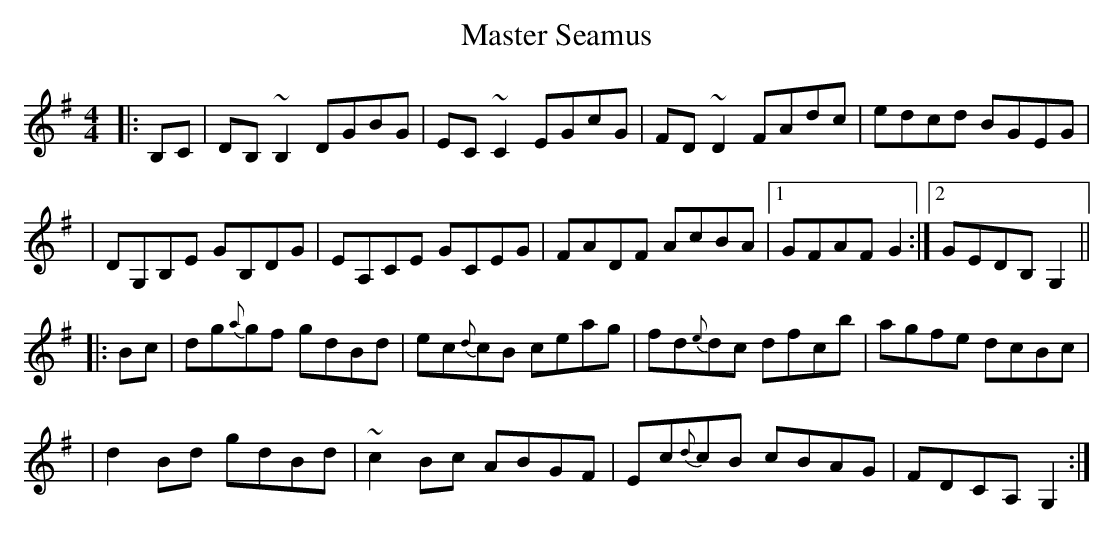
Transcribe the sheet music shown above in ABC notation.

X:1
T: Master Seamus
M: 4/4
L: 1/8
K: Gmaj
|:B,C|DB,~B,2 DGBG|EC ~C2 EGcG|FD ~D2 FAdc|edcd BGEG|
|DG,B,E GB,DG|EA,CE GCEG|FADF AcBA|1 GFAF G2:|2 GEDB, G,2||
|:Bc|dg{a}gf gdBd|ec{d}cB ceag|fd{e}dc dfcb|agfe dcBc|
|d2 Bd gdBd|~c2 Bc ABGF|Ec{d}cB cBAG|FDCA, G,2:|
